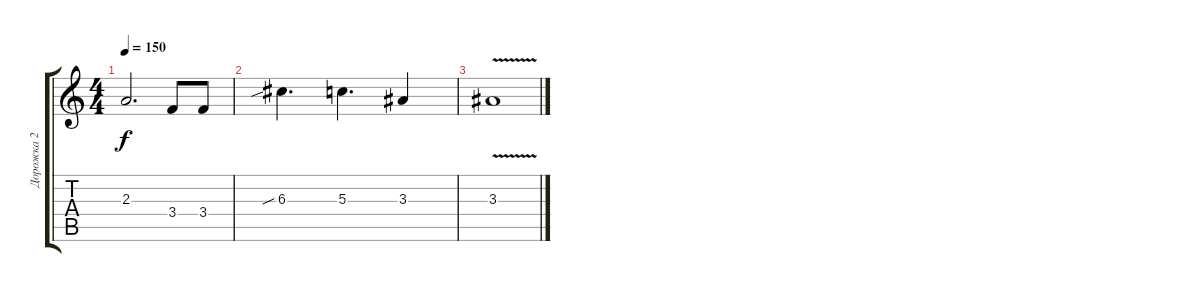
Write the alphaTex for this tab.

\track ("Дорожка 2" "Дорожка 2") {instrument distortionguitar}
\staff {score tabs}
\tuning (E4 B3 G3 D3 A2 D2) {hide}
\ts (4 4)
\tempo 150
\clef g2
\ks c
2.3.2{d dy f} 3.4.8 3.4.8 |
6.3{sib}.4{d} 5.3.4{d} 3.3.4 |
3.3{v}.1
